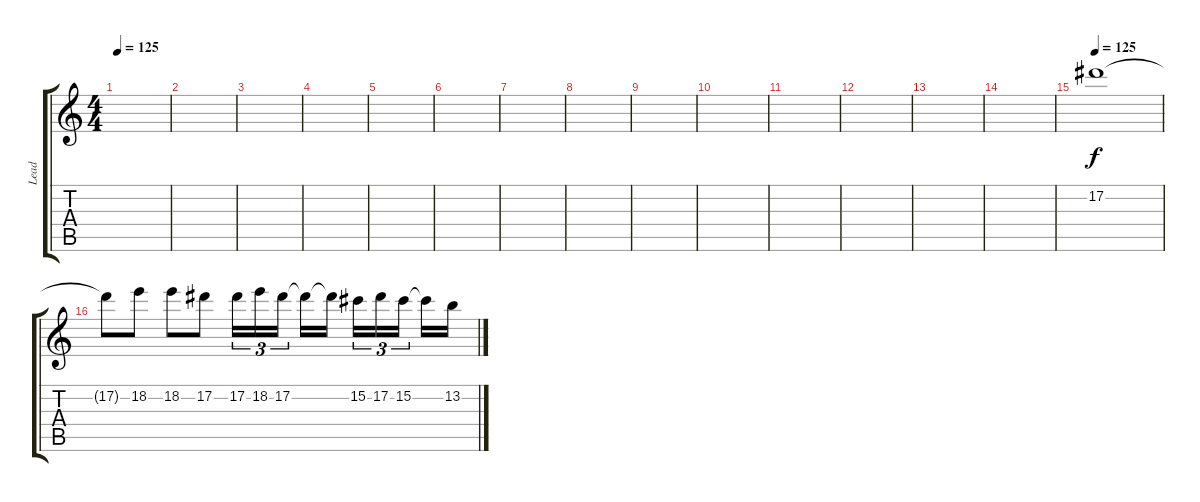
\track ("Lead" "Lead") {instrument distortionguitar}
\staff {score tabs}
\tuning (Eb4 Bb3 Gb3 Db3 Ab2 Eb2) {hide}
\ts (4 4)
\tempo 125
\clef g2
\ks c
|
|
|
|
|
|
|
|
|
|
|
|
|
|
\tempo 125
17.2.1 |
17.2{t}.8 18.2.8 18.2.8 17.2.8 17.2.16{tu (3 2)} 18.2.16{tu (3 2)} 17.2.16{tu (3 2)} 17.2{t}.16 17.2{t}.16 15.2.16{tu (3 2)} 17.2.16{tu (3 2)} 15.2.16{tu (3 2)} 15.2{t}.16 13.2.16
